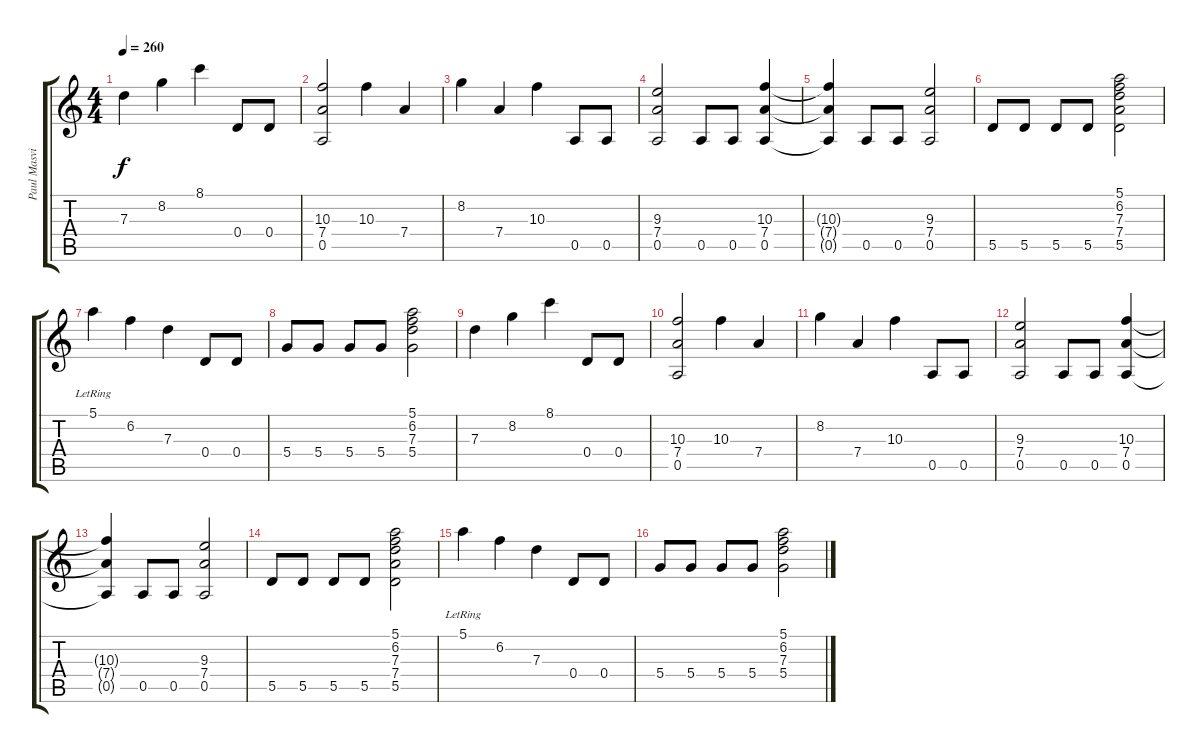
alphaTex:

\track ("Paul Masvidal" "Paul Masvi") {instrument distortionguitar}
\staff {score tabs}
\tuning (E4 B3 G3 D3 A2 E2) {hide}
\ts (4 4)
\tempo 260
\clef g2
\ks c
7.3.4{dy f} 8.2.4 8.1.4 0.4.8 0.4.8 |
(10.3 7.4 0.5).2 10.3.4 7.4.4 |
8.2.4 7.4.4 10.3.4 0.5.8 0.5.8 |
(9.3 7.4 0.5).2 0.5.8 0.5.8 (10.3 7.4 0.5).4 |
(10.3{t} 7.4{t} 0.5{t}).4 0.5.8 0.5.8 (9.3 7.4 0.5).2 |
5.5.8 5.5.8 5.5.8 5.5.8 (5.1 6.2 7.3 7.4 5.5).2 |
5.1{lr}.4 6.2.4 7.3.4 0.4.8 0.4.8 |
5.4.8 5.4.8 5.4.8 5.4.8 (5.1 6.2 7.3 5.4).2 |
7.3.4 8.2.4 8.1.4 0.4.8 0.4.8 |
(10.3 7.4 0.5).2 10.3.4 7.4.4 |
8.2.4 7.4.4 10.3.4 0.5.8 0.5.8 |
(9.3 7.4 0.5).2 0.5.8 0.5.8 (10.3 7.4 0.5).4 |
(10.3{t} 7.4{t} 0.5{t}).4 0.5.8 0.5.8 (9.3 7.4 0.5).2 |
5.5.8 5.5.8 5.5.8 5.5.8 (5.1 6.2 7.3 7.4 5.5).2 |
5.1{lr}.4 6.2.4 7.3.4 0.4.8 0.4.8 |
5.4.8 5.4.8 5.4.8 5.4.8 (5.1 6.2 7.3 5.4).2
